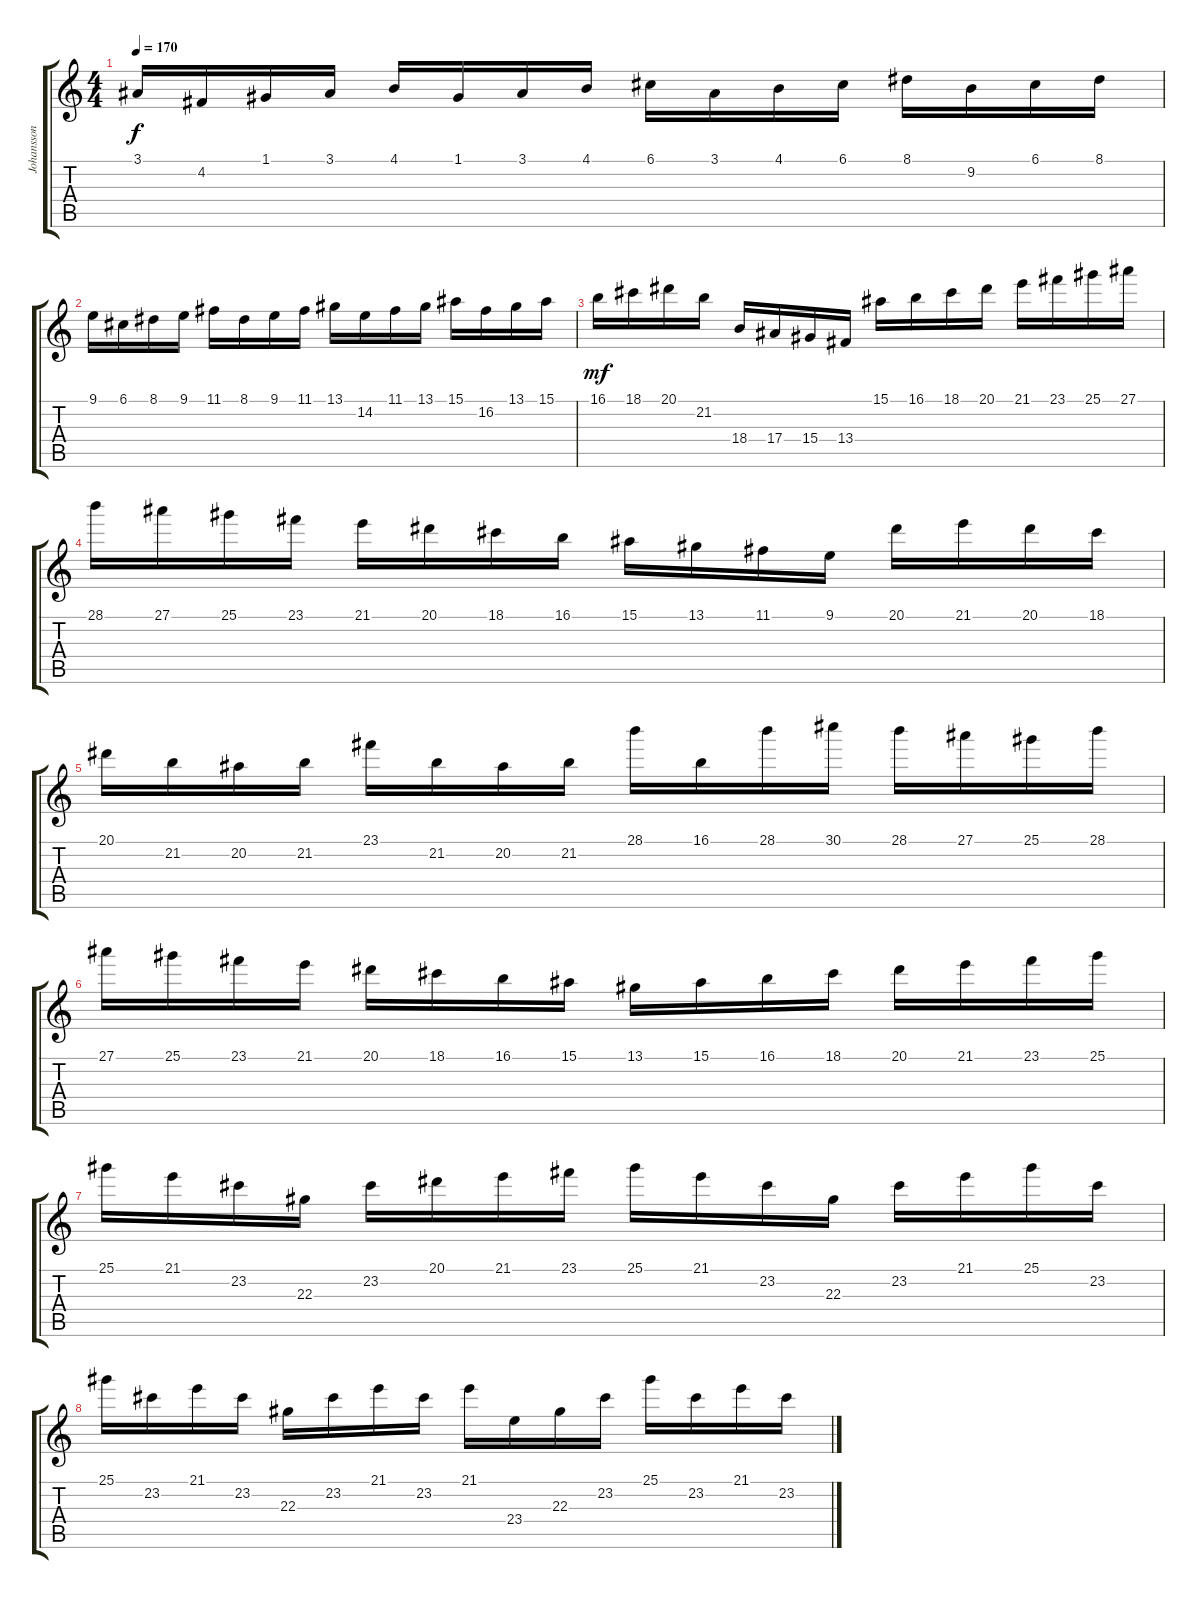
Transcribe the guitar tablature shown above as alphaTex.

\track ("Johansson" "Johansson") {instrument lead1square}
\staff {score tabs}
\tuning (G4 D4 Bb3 F3 C3 G2) {hide}
\ts (4 4)
\tempo 170
\clef g2
\ks c
3.1.16{dy f} 4.2.16 1.1.16 3.1.16 4.1.16 1.1.16 3.1.16 4.1.16 6.1.16 3.1.16 4.1.16 6.1.16 8.1.16 9.2.16 6.1.16 8.1.16 |
9.1.16 6.1.16 8.1.16 9.1.16 11.1.16 8.1.16 9.1.16 11.1.16 13.1.16 14.2.16 11.1.16 13.1.16 15.1.16 16.2.16 13.1.16 15.1.16 |
16.1.16{dy mf volume 11} 18.1.16 20.1.16 21.2.16 18.4.16 17.4.16 15.4.16 13.4.16 15.1.16 16.1.16 18.1.16 20.1.16 21.1.16 23.1.16 25.1.16 27.1.16 |
28.1.16 27.1.16 25.1.16 23.1.16 21.1.16 20.1.16 18.1.16 16.1.16 15.1.16 13.1.16 11.1.16 9.1.16 20.1.16 21.1.16 20.1.16 18.1.16 |
20.1.16 21.2.16 20.2.16 21.2.16 23.1.16 21.2.16 20.2.16 21.2.16 28.1.16 16.1.16 28.1.16 30.1.16 28.1.16 27.1.16 25.1.16 28.1.16 |
27.1.16 25.1.16 23.1.16 21.1.16 20.1.16 18.1.16 16.1.16 15.1.16 13.1.16 15.1.16 16.1.16 18.1.16 20.1.16 21.1.16 23.1.16 25.1.16 |
25.1.16 21.1.16 23.2.16 22.3.16 23.2.16 20.1.16 21.1.16 23.1.16 25.1.16 21.1.16 23.2.16 22.3.16 23.2.16 21.1.16 25.1.16 23.2.16 |
25.1.16 23.2.16 21.1.16 23.2.16 22.3.16 23.2.16 21.1.16 23.2.16 21.1.16 23.4.16 22.3.16 23.2.16 25.1.16 23.2.16 21.1.16 23.2.16
